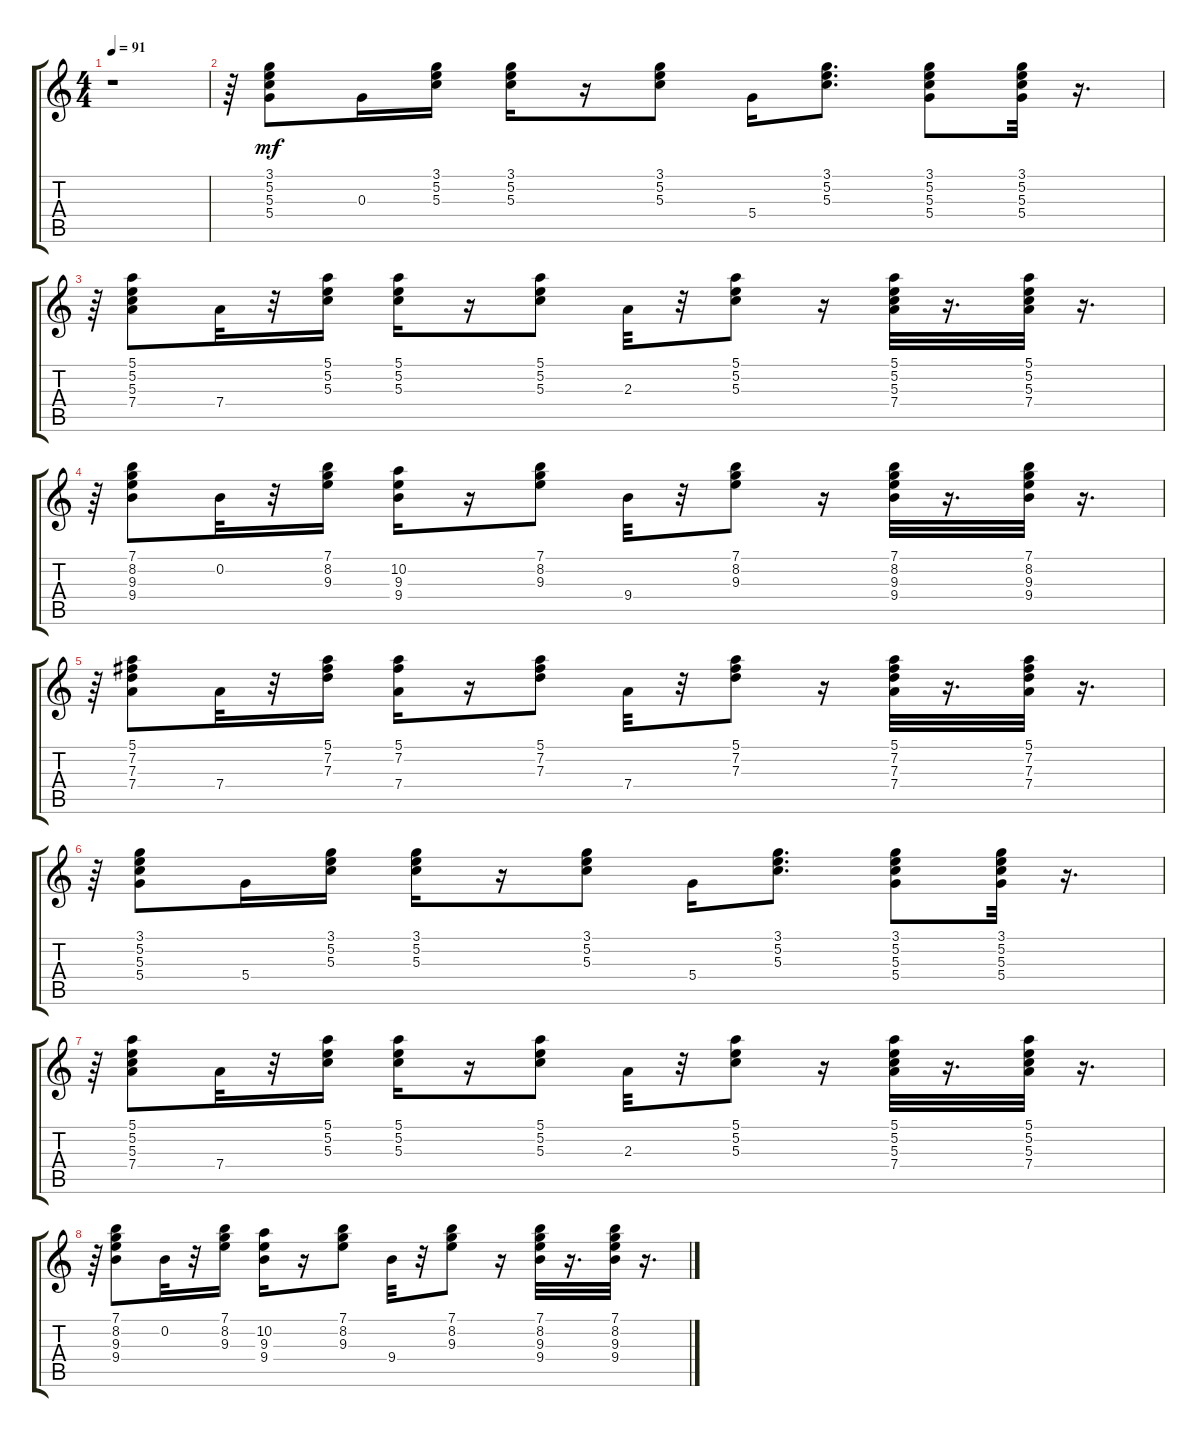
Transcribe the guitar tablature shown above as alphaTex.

\track "" {instrument acousticguitarsteel}
\staff {score tabs}
\tuning (E4 B3 G3 D3 A2 E2) {hide}
\ts (4 4)
\tempo 91
\clef g2
\ks c
r.1{dy mf} |
r.64 (3.1 5.2 5.3 5.4).8 0.3.16 (3.1 5.2 5.3).16 (3.1 5.2 5.3).16 r.16 (3.1 5.2 5.3).8 5.4.16 (3.1 5.2 5.3).8{d} (3.1 5.2 5.3 5.4).8 (3.1 5.2 5.3 5.4).32 r.16{d} |
r.64 (5.1 5.2 5.3 7.4).8 7.4.32 r.32 (5.1 5.2 5.3).16 (5.1 5.2 5.3).16 r.16 (5.1 5.2 5.3).8 2.3.32 r.32 (5.1 5.2 5.3).8 r.16 (5.1 5.2 5.3 7.4).32 r.16{d} (5.1 5.2 5.3 7.4).32 r.16{d} |
r.64 (7.1 8.2 9.3 9.4).8 0.2.32 r.32 (7.1 8.2 9.3).16 (10.2 9.3 9.4).16 r.16 (7.1 8.2 9.3).8 9.4.32 r.32 (7.1 8.2 9.3).8 r.16 (7.1 8.2 9.3 9.4).32 r.16{d} (7.1 8.2 9.3 9.4).32 r.16{d} |
r.64 (5.1 7.2 7.3 7.4).8 7.4.32 r.32 (5.1 7.2 7.3).16 (5.1 7.2 7.4).16 r.16 (5.1 7.2 7.3).8 7.4.32 r.32 (5.1 7.2 7.3).8 r.16 (5.1 7.2 7.3 7.4).32 r.16{d} (5.1 7.2 7.3 7.4).32 r.16{d} |
r.64 (3.1 5.2 5.3 5.4).8 5.4.16 (3.1 5.2 5.3).16 (3.1 5.2 5.3).16 r.16 (3.1 5.2 5.3).8 5.4.16 (3.1 5.2 5.3).8{d} (3.1 5.2 5.3 5.4).8 (3.1 5.2 5.3 5.4).32 r.16{d} |
r.64 (5.1 5.2 5.3 7.4).8 7.4.32 r.32 (5.1 5.2 5.3).16 (5.1 5.2 5.3).16 r.16 (5.1 5.2 5.3).8 2.3.32 r.32 (5.1 5.2 5.3).8 r.16 (5.1 5.2 5.3 7.4).32 r.16{d} (5.1 5.2 5.3 7.4).32 r.16{d} |
r.64 (7.1 8.2 9.3 9.4).8 0.2.32 r.32 (7.1 8.2 9.3).16 (10.2 9.3 9.4).16 r.16 (7.1 8.2 9.3).8 9.4.32 r.32 (7.1 8.2 9.3).8 r.16 (7.1 8.2 9.3 9.4).32 r.16{d} (7.1 8.2 9.3 9.4).32 r.16{d}
